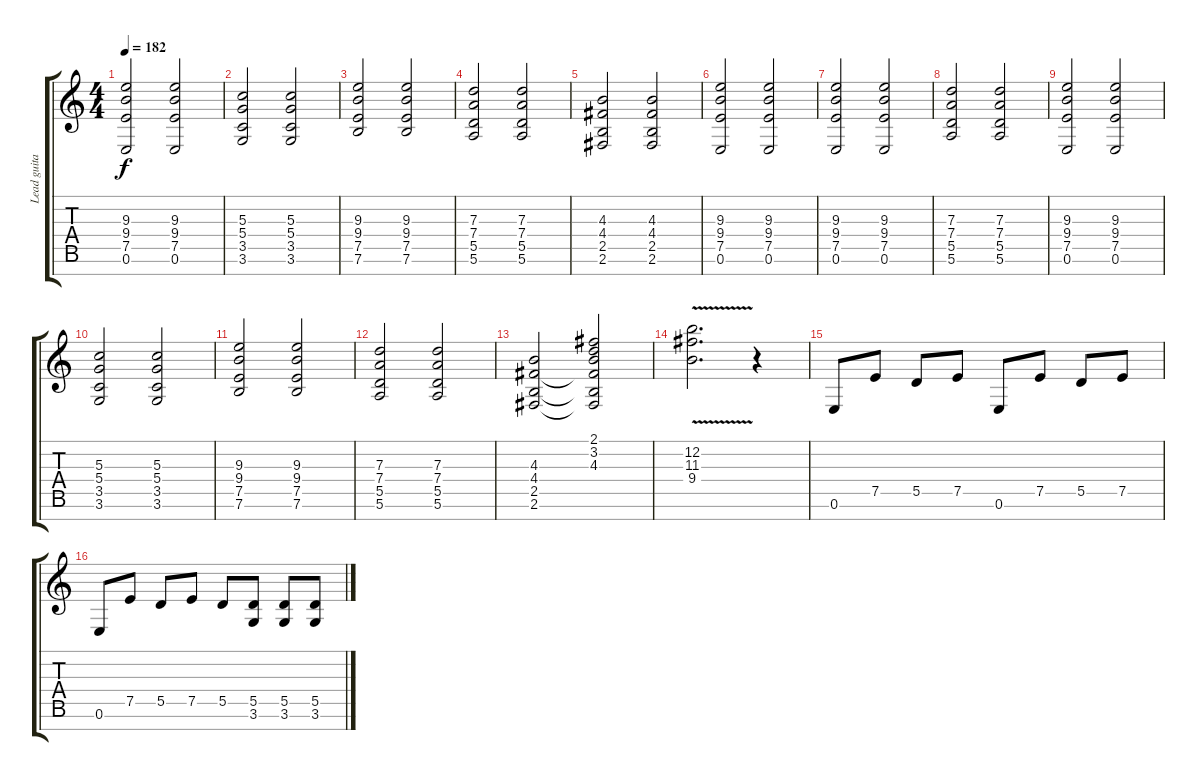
\track ("Lead guitar" "Lead guita") {instrument overdrivenguitar}
\staff {score tabs}
\tuning (E4 B3 G3 D3 A2 E2 B1) {hide}
\ts (4 4)
\tempo 182
\clef g2
\ks c
(9.3 9.4 7.5 0.6).2{dy f} (9.3 9.4 7.5 0.6).2 |
(5.3 5.4 3.5 3.6).2 (5.3 5.4 3.5 3.6).2 |
(9.3 9.4 7.5 7.6).2 (9.3 9.4 7.5 7.6).2 |
(7.3 7.4 5.5 5.6).2 (7.3 7.4 5.5 5.6).2 |
(4.3 4.4 2.5 2.6).2 (4.3 4.4 2.5 2.6).2 |
(9.3 9.4 7.5 0.6).2 (9.3 9.4 7.5 0.6).2 |
(9.3 9.4 7.5 0.6).2 (9.3 9.4 7.5 0.6).2 |
(7.3 7.4 5.5 5.6).2 (7.3 7.4 5.5 5.6).2 |
(9.3 9.4 7.5 0.6).2 (9.3 9.4 7.5 0.6).2 |
(5.3 5.4 3.5 3.6).2 (5.3 5.4 3.5 3.6).2 |
(9.3 9.4 7.5 7.6).2 (9.3 9.4 7.5 7.6).2 |
(7.3 7.4 5.5 5.6).2 (7.3 7.4 5.5 5.6).2 |
(4.3 4.4 2.5 2.6).2 (2.1 3.2 4.3 4.4{t} 2.5{t} 2.6{t}).2 |
(12.2{v} 11.3{v} 9.4{v}).2{d} r.4 |
0.6.8 7.5.8 5.5.8 7.5.8 0.6.8 7.5.8 5.5.8 7.5.8 |
0.6.8 7.5.8 5.5.8 7.5.8 5.5.8 (5.5 3.6).8 (5.5 3.6).8 (5.5 3.6).8
